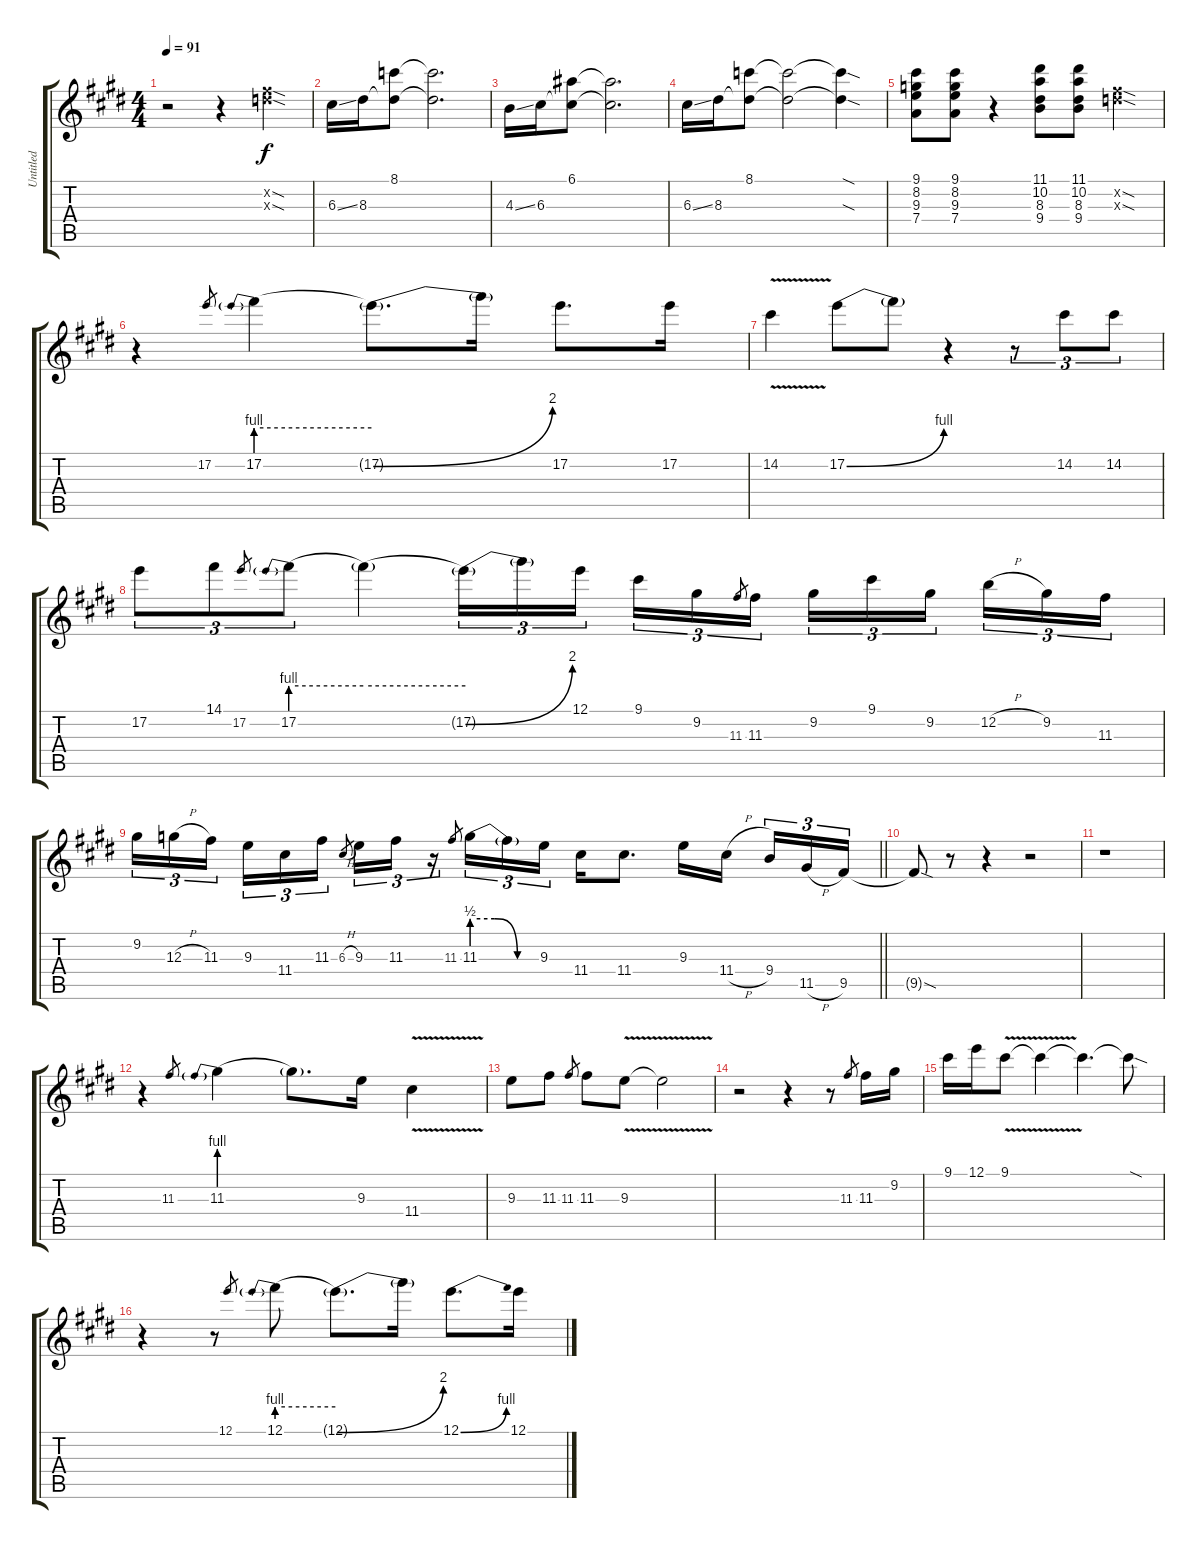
\track ("Untitled" "Untitled") {instrument distortionguitar}
\staff {score tabs}
\tuning (E4 B3 G3 D3 A2 E2) {hide}
\ts (4 4)
\tempo 91
\clef g2
\ks e
r.2{dy f instrument distortionguitar} r.4 (7.2{sod x} 7.3{sod x}).4 |
6.3{ss}.16 8.3.16 (8.1 8.3{t}).8 (8.1{t} 8.3{t}).2{d} |
4.3{ss}.16 6.3.16 (6.1 6.3{t}).8 (6.1{t} 6.3{t}).2{d} |
6.3{ss}.16 8.3.16 (8.1 8.3{t}).8 (8.1{t} 8.3{t}).2 (8.1{sod t} 8.3{sod t}).4 |
(9.1 8.2 9.3 7.4).8 (9.1 8.2 9.3 7.4).8 r.4 (11.1 10.2 8.3 9.4).8 (11.1 10.2 8.3 9.4).8 (7.2{sod x} 7.3{sod x}).4 |
r.4 17.2.8{gr} 17.2{be (prebend 0 4 60 4)}.4 17.2{be (bend 0 0 60 8) t}.8{d} 17.2{t}.16 17.2.8{d} 17.2.16 |
14.2{v}.4 17.2{be (bend 0 0 60 4)}.8 17.2{t}.8 r.4 r.8{tu (3 2)} 14.2.8{tu (3 2)} 14.2.8{tu (3 2)} |
17.2.8{tu (3 2)} 14.1.8{tu (3 2)} 17.2.8{gr} 17.2{be (prebend 0 4 60 4)}.8{tu (3 2)} 17.2{be (hold 0 4 60 4) t}.4 17.2{be (bend 0 0 60 8) t}.16{tu (3 2)} 17.2{t}.16{tu (3 2)} 12.1.16{tu (3 2) beam splitsecondary} 9.1.16{tu (3 2)} 9.2.16{tu (3 2)} 11.3.8{gr} 11.3.16{tu (3 2)} 9.2.16{tu (3 2)} 9.1.16{tu (3 2)} 9.2.16{tu (3 2) beam splitsecondary} 12.2{h}.16{tu (3 2)} 9.2.16{tu (3 2)} 11.3.16{tu (3 2)} |
\barLineRight lightlight
9.2.16{tu (3 2)} 12.3{h}.16{tu (3 2)} 11.3.16{tu (3 2) beam splitsecondary} 9.3.16{tu (3 2)} 11.4.16{tu (3 2)} 11.3.16{tu (3 2)} 6.3{h}.8{gr} 9.3.16{tu (3 2)} 11.3.16{tu (3 2)} r.16{tu (3 2)} 11.3.8{gr} 11.3{be (custom 0 2 20 2 40 0 60 0)}.16{tu (3 2)} 11.3{t}.16{tu (3 2)} 9.3.16{tu (3 2)} 11.4.16 11.4.8{d} 9.3.16 11.4{h}.16{beam splitsecondary} 9.4.16{tu (3 2)} 11.5{h}.16{tu (3 2)} 9.5.16{tu (3 2)} |
9.5{sod t}.8 r.8 r.4 r.2 |
r.1 |
r.4 11.3.8{gr} 11.3{be (prebend 0 4 60 4)}.4 11.3{t}.8{d} 9.3.16 11.4{v}.4 |
9.3.8 11.3.8 11.3.8{gr} 11.3.8 9.3{v}.8 9.3{v t}.2 |
r.2 r.4 r.8 11.3.8{gr} 11.3.16 9.2.16 |
9.1.16 12.1.16 9.1{v}.8 9.1{t}.4 9.1{t}.4{d} 9.1{sod t}.8 |
r.4 r.8 12.1.8{gr} 12.1{be (prebend 0 4 60 4)}.8 12.1{be (bend 0 0 60 8) t}.8{d} 12.1{t}.16 12.1{be (bend 0 0 60 4)}.8{d} 12.1.16
